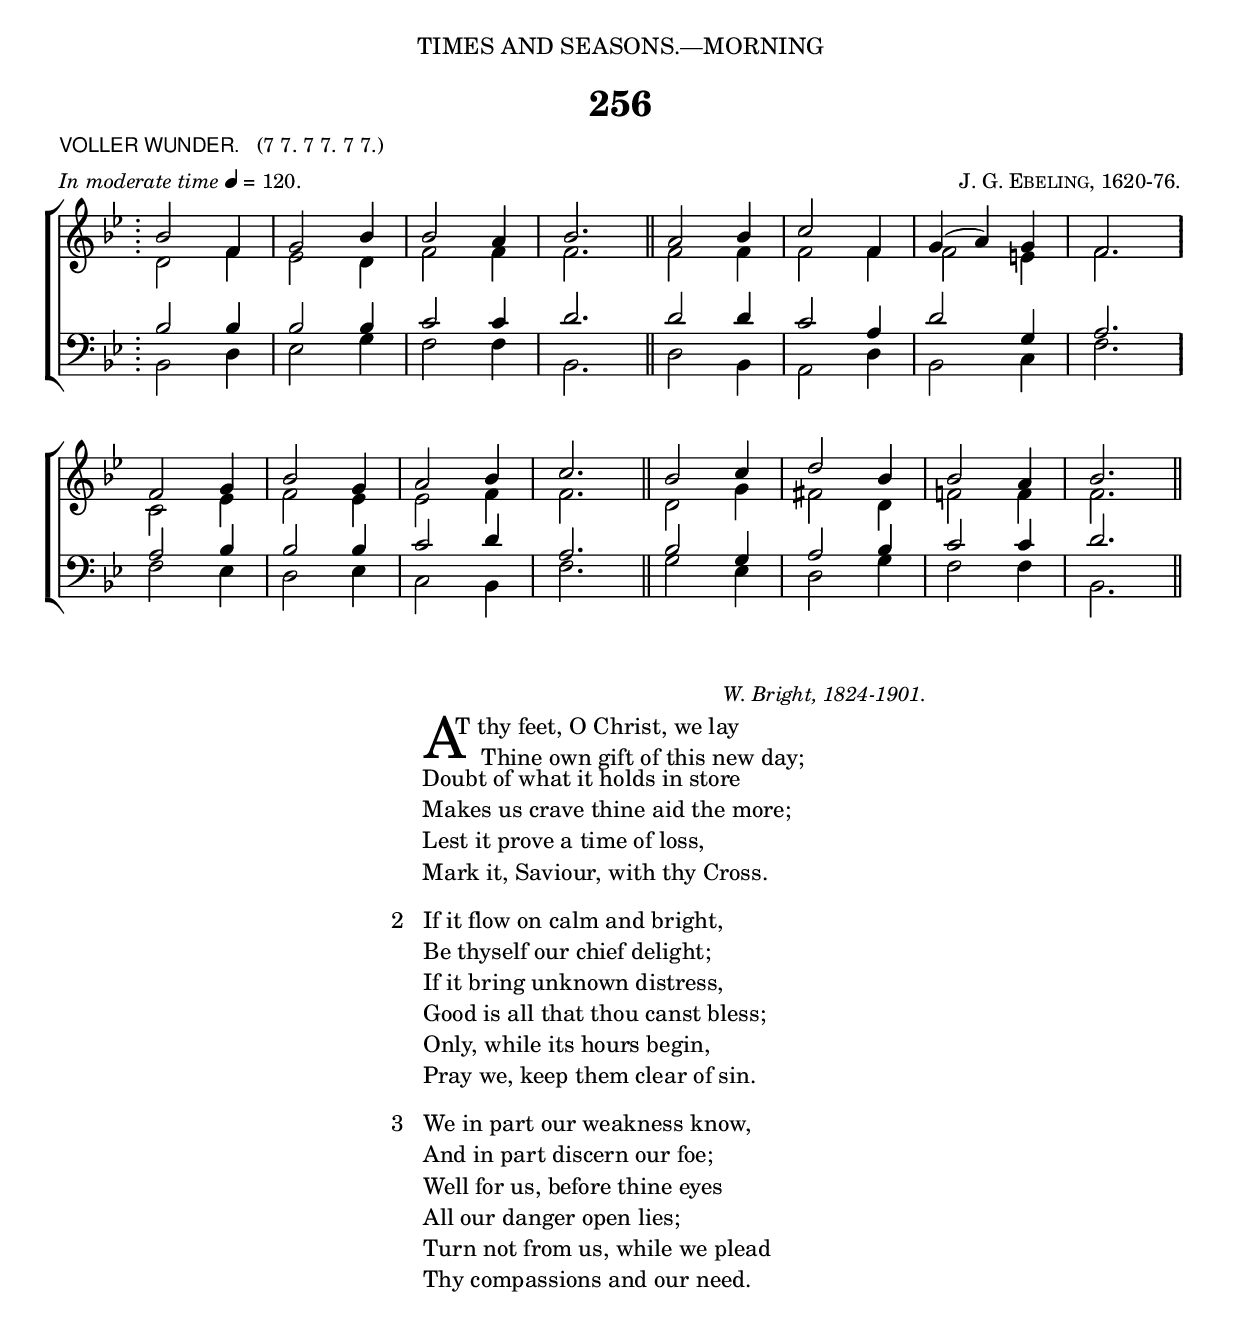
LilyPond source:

%%%% 402.png
%%%% Hymn 256 Voller Wunder At thy feet, O Christ, we lay
%%%% Rev 1.

\version "2.10"

\header {
	
  dedication = \markup {  \center-align { "TIMES AND SEASONS.—MORNING"
	                                        \hspace #0.1 }}	
	
  title = "256"   
  
  poet = \markup {  \small { \sans {"VOLLER WUNDER."}   \hspace #1 \roman {"(7 7. 7 7. 7 7.)"}} }
  
  meter = \markup { \small { \italic {In moderate time} \general-align #Y #DOWN \note #"4" #0.5 = 120.} }
  
  arranger =  \markup { \small { \smallCaps "J. G. Ebeling, 1620-76."}}
  
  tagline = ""
}

%%%%%%%%%%%%%%%%%%%%%%%%%%% Macros

%%% prints a repeat sign glyph comprising 4 dots. Used only to begin a repeat at the start of a piece where \bar ":" does not work      

fdstartrepeat =  {\once \override Staff.BarLine #'stencil = #ly:text-interface::print 
                  \once \override Staff.BarLine #'text = \markup  { \line { \hspace #0 \override #'(baseline-skip . 1.0) 
                                                                    \raise #1.4 \column { \with-color #black { 
                                                                    \fontsize #2 . \fontsize #2 . \fontsize #2 . \fontsize #2 .} }
                  } }   
                 \bar "|:"}
   
%%% prints a repeat sign glyph comprising 4 dots and two thin bars

fdendrepeat = {\once \override Staff.BarLine #'stencil = #ly:text-interface::print 
                \once \override Staff.BarLine #'text = \markup  {  \line { \raise #1.4 \override #'(baseline-skip . 1.0)  \column { \with-color #black {  \fontsize #2 . \fontsize #2 . \fontsize #2 . \fontsize #2 .} }
                                                                   \hspace #-1 \filled-box #'(0 . 0.15) #'(-2 . 2) #0
                                                                   \hspace #-0.9 \filled-box #'(0 . 0.15) #'(-2 . 2) #0
        } }     
        \bar "||"} 

	      
%%%%%%%%%%%%%%%%%%%%%%%%%%% End of macro definitions

%%% SATB voices

global = {
  \time 3/4
  \key bes \major
  \set Staff.midiInstrument = "church organ"
}

soprano = \relative c' { 
  \tag #'repeatpart { \fdstartrepeat  bes'2 f4 | g2 bes4 | bes2 a4 | bes2. \bar "||" a2 bes4 | c2 f,4 | g4 ( a4 -) g4 | f2.  \fdendrepeat \break }  
  \tag #'remainder  { f2 g4 | bes2 g4 | a2 bes4 | c2. \bar "||" bes2 c4 | d2 bes4 | bes2 a4 | bes2. \bar "||" 
}} 


alto = \relative c' {  
  \tag #'repeatpart { d2 f4 | ees2 d4 | f2 f4 | f2. \bar "||" f2 f4 | f2 f4 | f2 e4 | f2. \fdendrepeat } 
  \tag #'remainder  { c2 ees4 | f2 ees4 | ees2 f4 | f2. \bar "||" d2 g4 | fis2 d4 | f!2 f4 | f2. \bar "||" 
}}


tenor = \relative c {\clef bass 
  \tag #'repeatpart { \fdstartrepeat  bes'2 bes4 | bes2 bes4 | c2 c4 | d2. \bar "||" d2 d4 | c2 a4 | d2 g,4 | a2. \fdendrepeat  }  
  \tag #'remainder  { a2 bes4 | bes2 bes4 | c2 d4 | a2. \bar "||" bes2 g4 | a2 bes4 | c2 c4 | d2. \bar "||"  
}}


bass = \relative c {\clef bass 
   \tag #'repeatpart { bes2 d4 | ees2 g4 | f2 f4 | bes,2. \bar "||" d2 bes4 | a2 d4 | bes2 c4 | f2. \fdendrepeat  }  
   \tag #'remainder  { f2 ees4 | d2 ees4 | c2 bes4 | f'2. \bar "||" g2 ees4 | d2 g4 | f2 f4 | bes,2. \bar "||" 
}}


#(ly:set-option 'point-and-click #f)

\paper {
  #(set-paper-size "a4")
%  annotate-spacing = ##t
  print-page-number = ##f
  ragged-last-bottom = ##t
  ragged-bottom = ##t
}

\book{

%%% Score block	

\score{
\new ChoirStaff	
<<
	\context Staff = upper << 
	\context Voice = sopranos { \voiceOne \global \soprano }
	\context Voice = altos    { \voiceTwo \global \alto }
	                      >>
	\context Staff = lower <<
	\context Voice = tenors { \voiceOne \global \tenor }
	\context Voice = basses { \voiceTwo \global \bass }
			        >>
>>
\layout {
		indent=0
		\context { \Score \remove "Bar_number_engraver" }
		\context { \Staff \remove "Time_signature_engraver" }
		\context { \Score \remove "Mark_engraver"  }
                \context { \Staff \consists "Mark_engraver"  }
	} %% close layout
		
} %%% Score bracket


%%% A separate score block to unfold the repeat and generate the midi	

\score{
\new ChoirStaff	
<<
	\context Staff = upper << 
	\context Voice = sopranos { \voiceOne \global \keepWithTag #'repeatpart \soprano \soprano }
	\context Voice = altos    { \voiceTwo \global \keepWithTag #'repeatpart \alto \alto }
	                      >>
	\context Staff = lower <<
	\context Voice = tenors { \voiceOne \global \keepWithTag #'repeatpart \tenor \tenor }
	\context Voice = basses { \voiceTwo \global \keepWithTag #'repeatpart \bass \bass }
			        >>
>>

\midi { \context { \Score tempoWholesPerMinute = #(ly:make-moment 120 4)}} 

} %%% Score bracket


%%% Lyric titles and attributions


\markup {  \small {  \hspace #64 \italic "W. Bright, 1824-1901." }} 
\markup { "                " }

%%% Lyrics

\markup { \hspace #32 %%add space as necc. to center the column
          \column { %% super column of everything
	              \column { %%verse 1 is a column of 2 lines  
	                  \line { \hspace #3.2 \column { \lower #2.4 \fontsize #8 "A" }   %%Drop Cap goes here
				  \hspace #-1.6    %% adjust this if other letters are too far from Drop Cap
				  \column  { \raise #0.0 "T thy feet, O Christ, we lay"
			                                "    Thine own gift of this new day;" } }          
	                  \line {  \hspace #3.0  %%adjust hspace until this line left edge is flush with Drop Cap
				   \lower  #1.56  %%adjust this until the line spacing looks right
				   \column {   
					   "Doubt of what it holds in store"
					   "Makes us crave thine aid the more;"
					   "Lest it prove a time of loss,"
					   "Mark it, Saviour, with thy Cross."
					   "          " %%% adds vertical spacing between verses
			  		}}
		      } %%% end verse 1	
		      \line { "2  "
			   \column {	     
				   "If it flow on calm and bright,"
				   "Be thyself our chief delight;"
				   "If it bring unknown distress,"
				   "Good is all that thou canst bless;"
				   "Only, while its hours begin,"
				   "Pray we, keep them clear of sin."
				   "          " %%% adds vertical spacing between verses
			}}
			\line { "3  "
			   \column {	     
				   "We in part our weakness know,"
				   "And in part discern our foe;"
				   "Well for us, before thine eyes"
				   "All our danger open lies;"
				   "Turn not from us, while we plead"
				   "Thy compassions and our need."
				   "          " %%% adds vertical spacing between verses
			}}
	  } %%% end supercolumn
} %%% end markup	  
       
      
%%fake score block to occupy space and force a pagebreak.  Can't think of a better way of doing this.
\score{
	{s4 }
\header { breakbefore = ##f piece = ##f opus = ##f tagline = ##f }
\layout{	
	\context { \Staff
		\remove Time_signature_engraver
		\remove Key_engraver
		\remove Clef_engraver
		\remove Staff_symbol_engraver
}}}

%%% Second page
%%% continuation of  lyrics

\markup { \hspace #32   %%add space as necc. to center the column  
		\column { 
			\hspace #1  % adds vertical spacing between verses  
			\line { "4  "
			   \column {	     
				   "Fain would we thy word embrace,"
				   "Live each moment on thy grace,"
				   "All our selves to thee consign,"
				   "Fold up all our wills in thine,"
				   "Think, and speak, and do, and be"
				   "Simply that which pleases thee."
				   "          " %%% adds vertical spacing between verses
			}}
			\line { "5. "
			   \column {	     
				   "Hear us, Lord, and that right soon;"
				   "Hear, and grant the choicest boon"
				   "That thy love can e'er impart,"
				   "Loyal singleness of heart;"
				   "So shall this and all our days,"
				   "Christ our God, show forth thy praise."
				   "          " %%% adds vertical spacing between verses
			}}
		  }
} %%% lyric markup bracket



%%% Amen score block
\score{
  \new ChoirStaff
   <<
        \context Staff = upper \with { fontSize = #-3  \override StaffSymbol #'staff-space = #(magstep -2) }  
	                      << 
	\context Voice = "sopranos" { \relative c' { \clef treble \global \voiceOne bes'1 bes1 \bar "||" }}
	\context Voice = "altos"    { \relative c' {  \clef treble \global \voiceTwo g'1 f1 \bar "||" }}
	                      >>
			      
	\context Lyrics \lyricsto "altos" { \override LyricText #'font-size = #-1 A -- men. }
	
	\context Staff = lower \with { fontSize = #-3  \override StaffSymbol #'staff-space = #(magstep -2) }  
	                       <<
	\context Voice = "tenors" { \relative c { \clef bass \global \voiceThree ees'1 d1 \bar "||" }}
	\context Voice = "basses" { \relative c { \clef bass \global \voiceFour  ees1 bes1 \bar "||" }}
			        >> 
  >>			      
\header { breakbefore = ##f piece = " " opus = " " }
\layout { 
	\context { \Score timing = ##f }
	ragged-right = ##t
	indent = 15\cm
	\context { \Staff \remove Time_signature_engraver }

       }

\midi { \context { \Score tempoWholesPerMinute = #(ly:make-moment 120 4) }}  %%Amen midi       
       
}  



} %%% book bracket
